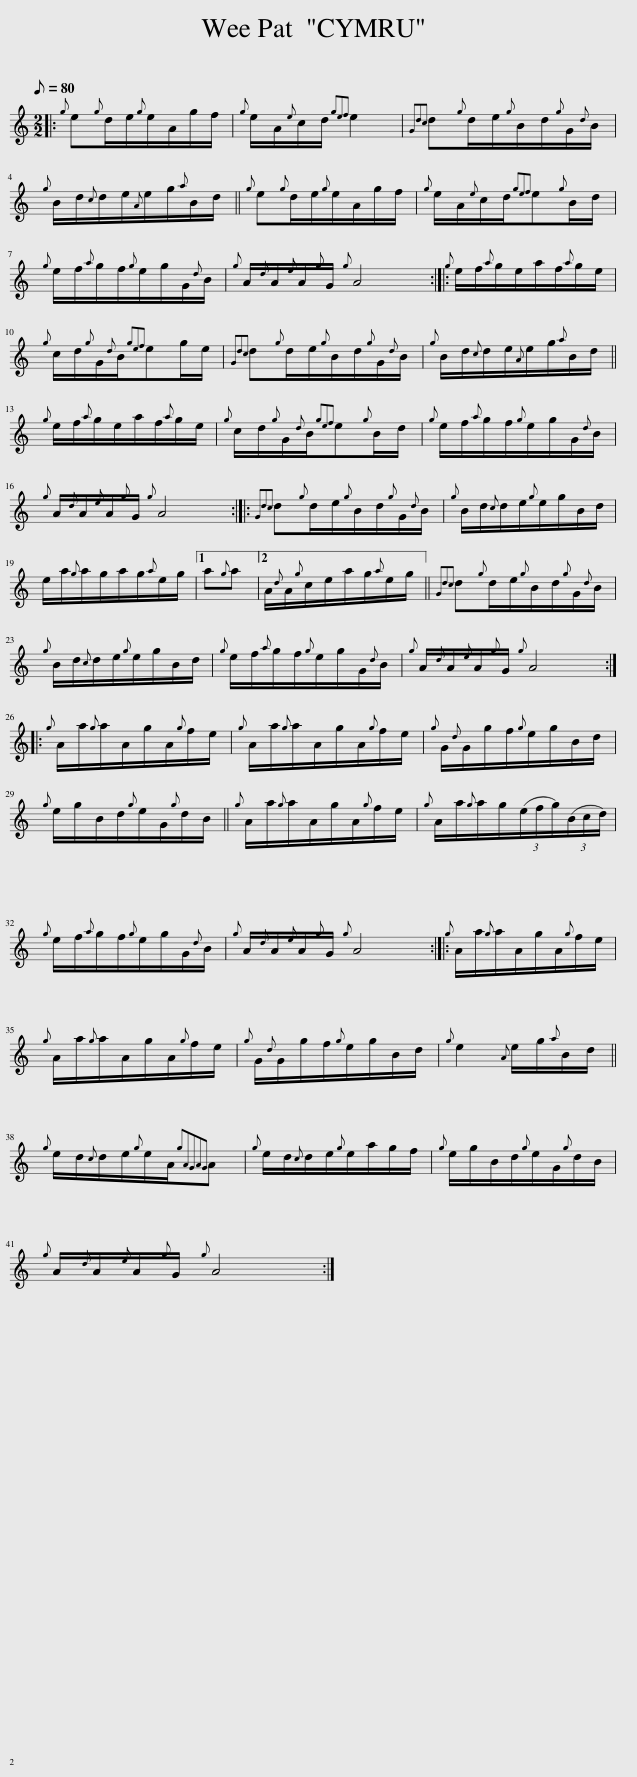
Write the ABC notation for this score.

X:1
L:1/8
Q:1/8=80
M:2/2
I:linebreak $
K:C
V:1 treble
V:1
|:{g} e{g}d/e/{g}e/A/g/f/ |{g} e/A/{e}c/d/{gef} e2 |{Gdc} d{g}d/e/{g}B/d/{g}G/{d}B/ |${g} B/d/{c}d/e/{A}e/g/{a}B/d/ ||{g} e{g}d/e/{g}e/A/g/f/ | %5
{g} e/A/{e}c/d/{gef}e{g}B/d/ |${g} e/f/{a}g/f/{g}e/g/G/{d}B/ |{g} A/{d}A/{e}A/{g}G/{g} A4 ::{g} e/f/{a}g/e/a/f/{a}g/e/ |${g} c/d/{g}G/{d}B/{gef}eg/e/ | %10
{Gdc} d{g}d/e/{g}B/d/{g}G/{d}B/ |{g} B/d/{c}d/e/{A}e/g/{a}B/d/ ||${g} e/f/{a}g/e/a/f/{a}g/e/ |{g} c/d/{g}G/{d}B/{gef}e{g}B/d/ |{g} e/f/{a}g/f/{g}e/g/G/{d}B/ |$ %15
{g} A/{d}A/{e}A/{g}G/{g} A4 ::{Gdc} d{g}d/e/{g}B/d/{g}G/{d}B/ |{g} B/d/{c}d/e/{g}e/g/B/d/ |$ e/a/{g}a/g/a/g/{a}e/g/ |1 a{g}a ||2 %20
 A/{d}A/{g}c/e/a/g/{a}e/g/ ||{Gdc} d{g}d/e/{g}B/d/{g}G/{d}B/ |${g} B/d/{c}d/e/{g}e/g/B/d/ |{g} e/f/{a}g/f/{g}e/g/G/{d}B/ |{g} A/{d}A/{e}A/{g}G/{g} A4 ::$ %25
{g} A/a/{g}a/A/g/A/{g}f/e/ |{g} A/a/{g}a/A/g/A/{g}f/e/ |{g} G/{d}G/g/f/{g}e/g/B/d/ |${g} e/g/B/d/{g}e/G/{g}d/B/ ||{g} A/a/{g}a/A/g/A/{g}f/e/ | %30
{g} A/a/{g}a/g/(3(e/f/g/)(3(B/c/d/) |${g} e/f/{a}g/f/{g}e/g/G/{d}B/ |{g} A/{d}A/{e}A/{g}G/{g} A4 ::{g} A/a/{g}a/A/g/A/{g}f/e/ |${g} A/a/{g}a/A/g/A/{g}f/e/ | %35
{g} G/{d}G/g/f/{g}e/g/B/d/ |{g} e2{A} e/g/{a}B/d/ ||${g} e/d/{c}d/e/{g}e/A/{gAGAG}A |{g} e/d/{c}d/e/{g}e/a/g/f/ |{g} e/g/B/d/{g}e/G/{g}d/B/ |$ %40
{g} A/{d}A/{e}A/{g}G/{g} A4 :| %41
